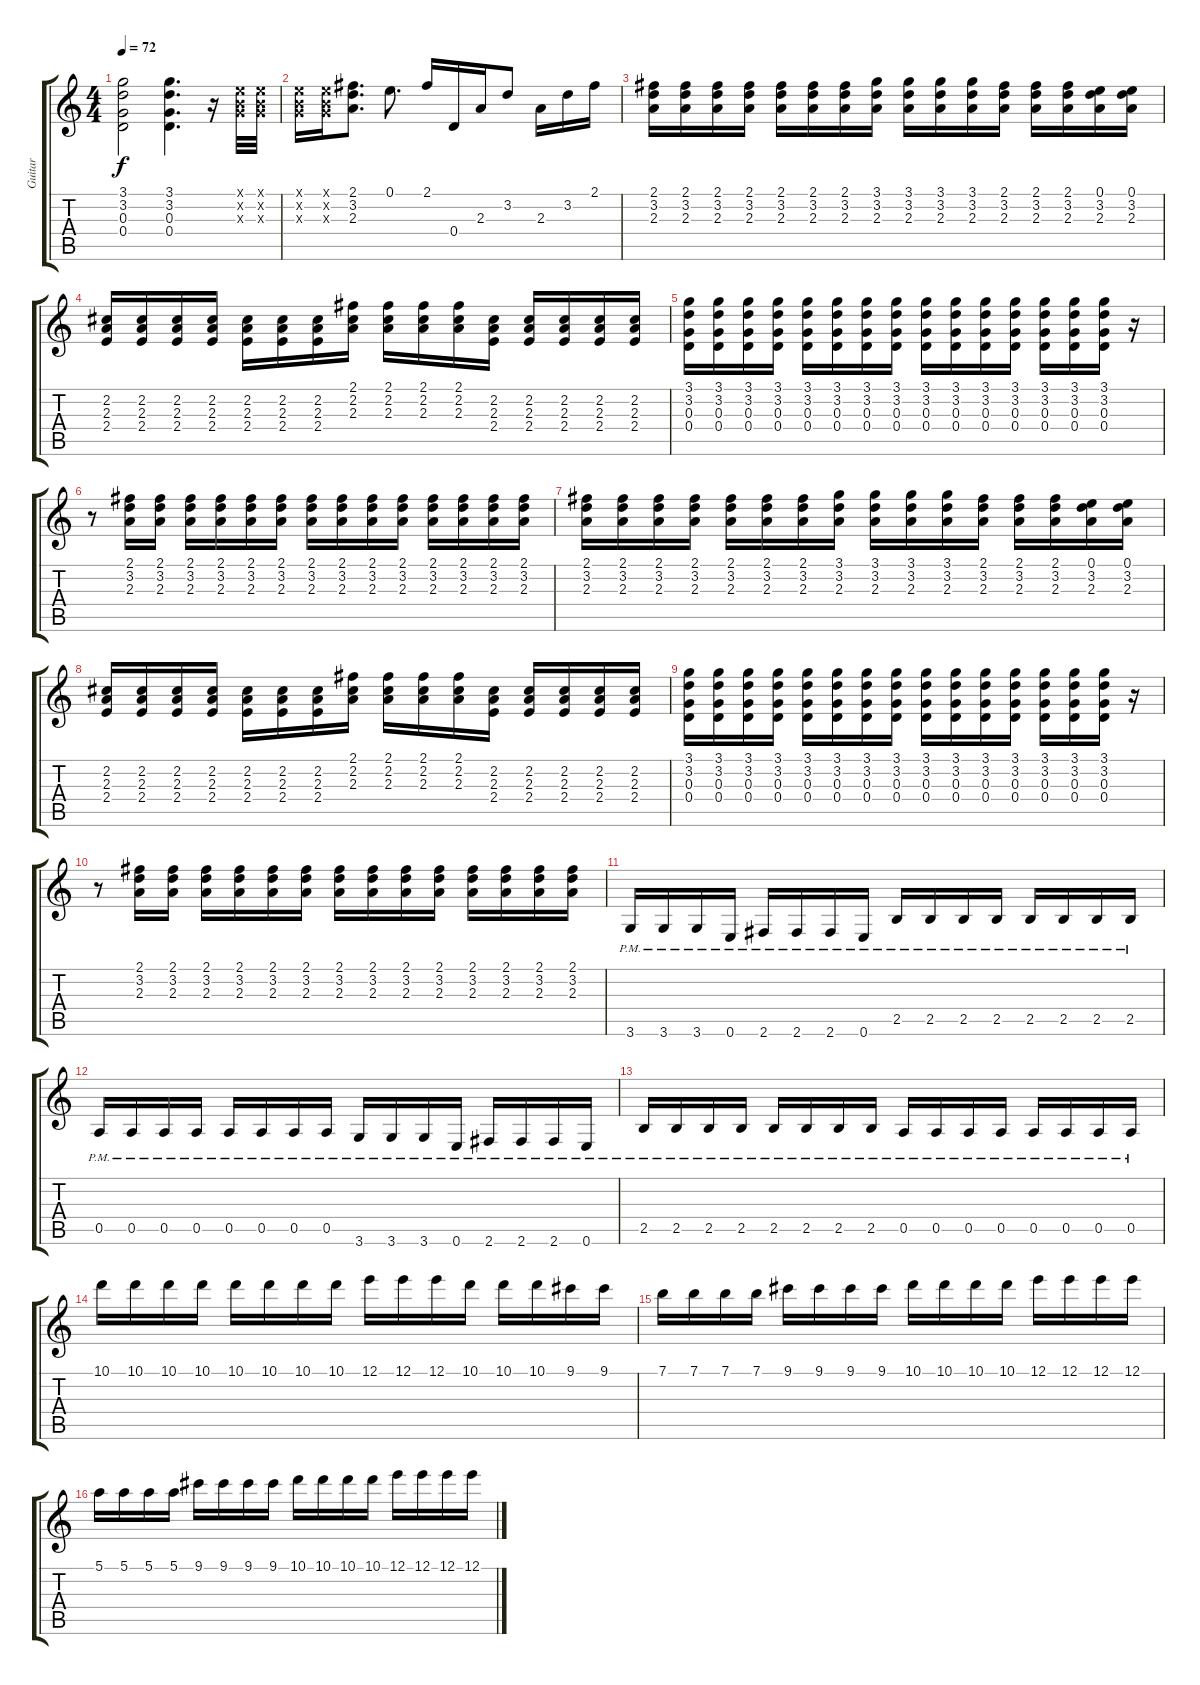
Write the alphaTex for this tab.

\track ("Guitar" "Guitar") {instrument overdrivenguitar}
\staff {score tabs}
\tuning (E4 B3 G3 D3 A2 E2) {hide}
\ts (4 4)
\tempo 72
\clef g2
\ks c
(3.1 3.2 0.3 0.4).2{dy f} (3.1 3.2 0.3 0.4).4{d} r.16 (0.1{x} 0.2{x} 0.3{x}).32 (0.1{x} 0.2{x} 0.3{x}).32 |
(0.1{x} 0.2{x} 0.3{x}).16 (0.1{x} 0.2{x} 0.3{x}).16 (2.1 3.2 2.3).8{d} 0.1.8{d} 2.1.16 0.4.16 2.3.16 3.2.8 2.3.16 3.2.16 2.1.16 |
(2.1 3.2 2.3).16 (2.1 3.2 2.3).16 (2.1 3.2 2.3).16 (2.1 3.2 2.3).16 (2.1 3.2 2.3).16 (2.1 3.2 2.3).16 (2.1 3.2 2.3).16 (3.1 3.2 2.3).16 (3.1 3.2 2.3).16 (3.1 3.2 2.3).16 (3.1 3.2 2.3).16 (2.1 3.2 2.3).16 (2.1 3.2 2.3).16 (2.1 3.2 2.3).16 (0.1 3.2 2.3).16 (0.1 3.2 2.3).16 |
(2.2 2.3 2.4).16 (2.2 2.3 2.4).16 (2.2 2.3 2.4).16 (2.2 2.3 2.4).16 (2.2 2.3 2.4).16 (2.2 2.3 2.4).16 (2.2 2.3 2.4).16 (2.1 2.2 2.3).16 (2.1 2.2 2.3).16 (2.1 2.2 2.3).16 (2.1 2.2 2.3).16 (2.2 2.3 2.4).16 (2.2 2.3 2.4).16 (2.2 2.3 2.4).16 (2.2 2.3 2.4).16 (2.2 2.3 2.4).16 |
(3.1 3.2 0.3 0.4).16 (3.1 3.2 0.3 0.4).16 (3.1 3.2 0.3 0.4).16 (3.1 3.2 0.3 0.4).16 (3.1 3.2 0.3 0.4).16 (3.1 3.2 0.3 0.4).16 (3.1 3.2 0.3 0.4).16 (3.1 3.2 0.3 0.4).16 (3.1 3.2 0.3 0.4).16 (3.1 3.2 0.3 0.4).16 (3.1 3.2 0.3 0.4).16 (3.1 3.2 0.3 0.4).16 (3.1 3.2 0.3 0.4).16 (3.1 3.2 0.3 0.4).16 (3.1 3.2 0.3 0.4).16 r.16 |
r.8 (2.1 3.2 2.3).16 (2.1 3.2 2.3).16 (2.1 3.2 2.3).16 (2.1 3.2 2.3).16 (2.1 3.2 2.3).16 (2.1 3.2 2.3).16 (2.1 3.2 2.3).16 (2.1 3.2 2.3).16 (2.1 3.2 2.3).16 (2.1 3.2 2.3).16 (2.1 3.2 2.3).16 (2.1 3.2 2.3).16 (2.1 3.2 2.3).16 (2.1 3.2 2.3).16 |
(2.1 3.2 2.3).16 (2.1 3.2 2.3).16 (2.1 3.2 2.3).16 (2.1 3.2 2.3).16 (2.1 3.2 2.3).16 (2.1 3.2 2.3).16 (2.1 3.2 2.3).16 (3.1 3.2 2.3).16 (3.1 3.2 2.3).16 (3.1 3.2 2.3).16 (3.1 3.2 2.3).16 (2.1 3.2 2.3).16 (2.1 3.2 2.3).16 (2.1 3.2 2.3).16 (0.1 3.2 2.3).16 (0.1 3.2 2.3).16 |
(2.2 2.3 2.4).16 (2.2 2.3 2.4).16 (2.2 2.3 2.4).16 (2.2 2.3 2.4).16 (2.2 2.3 2.4).16 (2.2 2.3 2.4).16 (2.2 2.3 2.4).16 (2.1 2.2 2.3).16 (2.1 2.2 2.3).16 (2.1 2.2 2.3).16 (2.1 2.2 2.3).16 (2.2 2.3 2.4).16 (2.2 2.3 2.4).16 (2.2 2.3 2.4).16 (2.2 2.3 2.4).16 (2.2 2.3 2.4).16 |
(3.1 3.2 0.3 0.4).16 (3.1 3.2 0.3 0.4).16 (3.1 3.2 0.3 0.4).16 (3.1 3.2 0.3 0.4).16 (3.1 3.2 0.3 0.4).16 (3.1 3.2 0.3 0.4).16 (3.1 3.2 0.3 0.4).16 (3.1 3.2 0.3 0.4).16 (3.1 3.2 0.3 0.4).16 (3.1 3.2 0.3 0.4).16 (3.1 3.2 0.3 0.4).16 (3.1 3.2 0.3 0.4).16 (3.1 3.2 0.3 0.4).16 (3.1 3.2 0.3 0.4).16 (3.1 3.2 0.3 0.4).16 r.16 |
r.8 (2.1 3.2 2.3).16 (2.1 3.2 2.3).16 (2.1 3.2 2.3).16 (2.1 3.2 2.3).16 (2.1 3.2 2.3).16 (2.1 3.2 2.3).16 (2.1 3.2 2.3).16 (2.1 3.2 2.3).16 (2.1 3.2 2.3).16 (2.1 3.2 2.3).16 (2.1 3.2 2.3).16 (2.1 3.2 2.3).16 (2.1 3.2 2.3).16 (2.1 3.2 2.3).16 |
3.6{pm}.16 3.6{pm}.16 3.6{pm}.16 0.6{pm}.16 2.6{pm}.16 2.6{pm}.16 2.6{pm}.16 0.6{pm}.16 2.5{pm}.16 2.5{pm}.16 2.5{pm}.16 2.5{pm}.16 2.5{pm}.16 2.5{pm}.16 2.5{pm}.16 2.5{pm}.16 |
0.5{pm}.16 0.5{pm}.16 0.5{pm}.16 0.5{pm}.16 0.5{pm}.16 0.5{pm}.16 0.5{pm}.16 0.5{pm}.16 3.6{pm}.16 3.6{pm}.16 3.6{pm}.16 0.6{pm}.16 2.6{pm}.16 2.6{pm}.16 2.6{pm}.16 0.6{pm}.16 |
2.5{pm}.16 2.5{pm}.16 2.5{pm}.16 2.5{pm}.16 2.5{pm}.16 2.5{pm}.16 2.5{pm}.16 2.5{pm}.16 0.5{pm}.16 0.5{pm}.16 0.5{pm}.16 0.5{pm}.16 0.5{pm}.16 0.5{pm}.16 0.5{pm}.16 0.5{pm}.16 |
10.1.16 10.1.16 10.1.16 10.1.16 10.1.16 10.1.16 10.1.16 10.1.16 12.1.16 12.1.16 12.1.16 10.1.16 10.1.16 10.1.16 9.1.16 9.1.16 |
7.1.16 7.1.16 7.1.16 7.1.16 9.1.16 9.1.16 9.1.16 9.1.16 10.1.16 10.1.16 10.1.16 10.1.16 12.1.16 12.1.16 12.1.16 12.1.16 |
5.1.16 5.1.16 5.1.16 5.1.16 9.1.16 9.1.16 9.1.16 9.1.16 10.1.16 10.1.16 10.1.16 10.1.16 12.1.16 12.1.16 12.1.16 12.1.16
